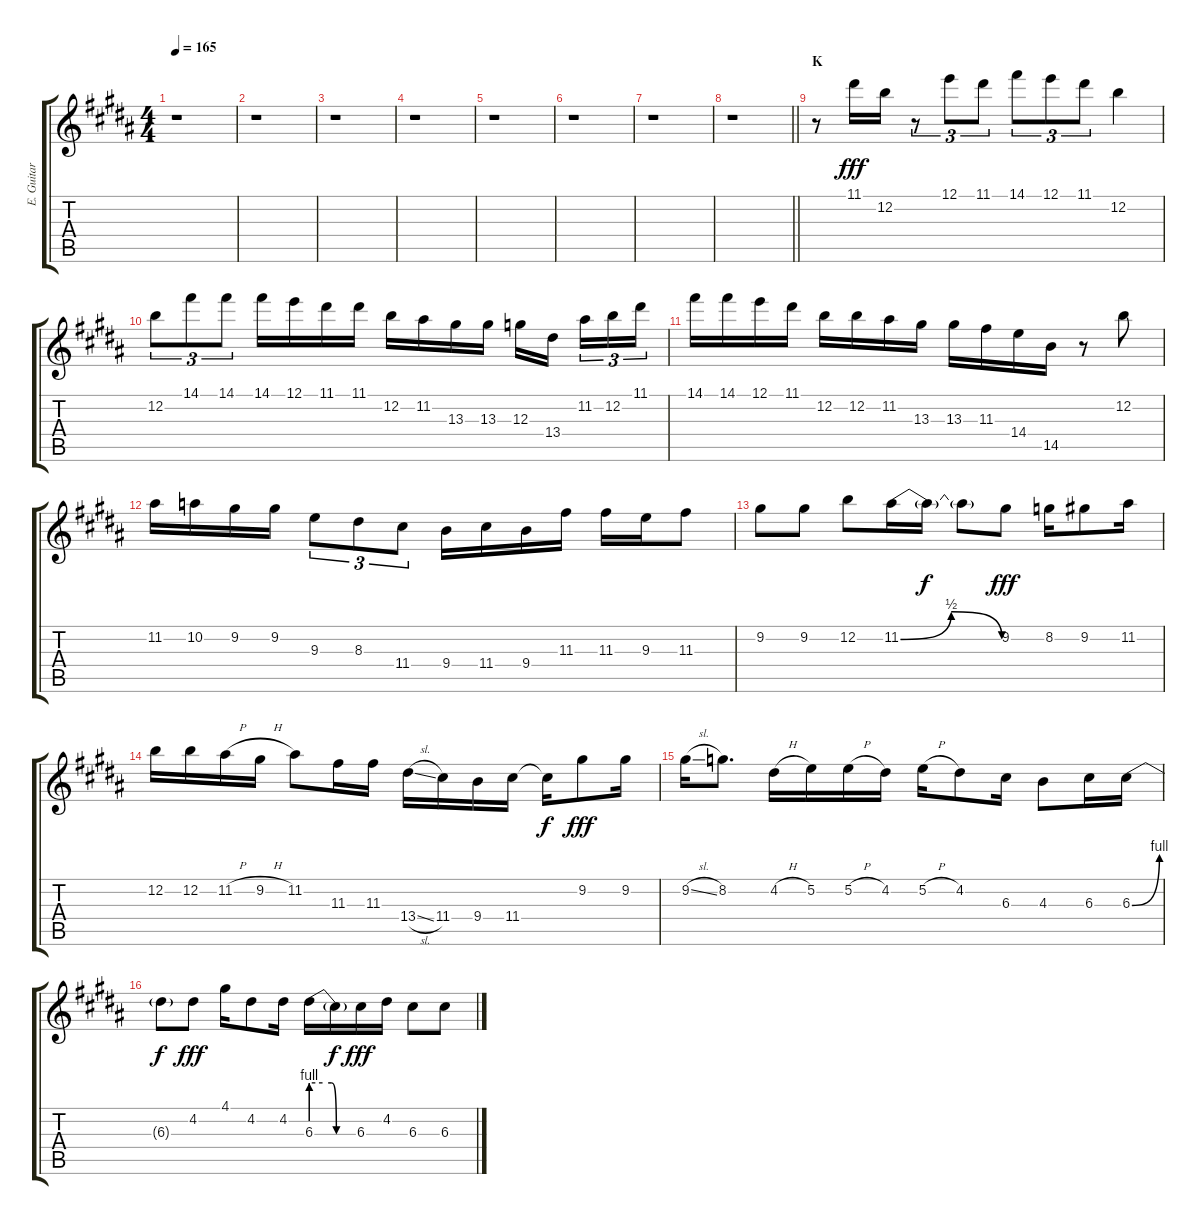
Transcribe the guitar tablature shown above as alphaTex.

\track ("E. Guitar II" "E. Guitar ") {instrument overdrivenguitar}
\staff {score tabs}
\tuning (E4 B3 G3 D3 A2 E2) {hide}
\ts (4 4)
\tempo 165
\clef g2
\ks b
r.1{dy fff} |
r.1 |
r.1 |
r.1 |
r.1 |
r.1 |
r.1 |
\barLineRight lightlight
r.1 |
\section ("" "K")
r.8 11.1.16 12.2.16 r.8{tu (3 2)} 12.1.8{tu (3 2)} 11.1.8{tu (3 2)} 14.1.8{tu (3 2)} 12.1.8{tu (3 2)} 11.1.8{tu (3 2)} 12.2.4 |
12.2.8{tu (3 2)} 14.1.8{tu (3 2)} 14.1.8{tu (3 2)} 14.1.16 12.1.16 11.1.16 11.1.16 12.2.16 11.2.16 13.3.16 13.3.16 12.3.16 13.4.16{beam splitsecondary} 11.2.16{tu (3 2)} 12.2.16{tu (3 2)} 11.1.16{tu (3 2)} |
14.1.16 14.1.16 12.1.16 11.1.16 12.2.16 12.2.16 11.2.16 13.3.16 13.3.16 11.3.16 14.4.16 14.5.16 r.8 12.2.8 |
11.2.16 10.2.16 9.2.16 9.2.16 9.3.8{tu (3 2)} 8.3.8{tu (3 2)} 11.4.8{tu (3 2)} 9.4.16 11.4.16 9.4.16 11.3.16 11.3.16 9.3.16 11.3.8 |
9.2.8 9.2.8 12.2.8 11.2{be (bendrelease 0 0 30 2 30 2 60 0)}.16 11.2{t}.16{dy f} 11.2{t}.8 9.2.8{dy fff} 8.2.16 9.2.8 11.2.16 |
12.2.16 12.2.16 11.2{h}.16 9.2{h}.16 11.2.8 11.3.16 11.3.16 13.4{sl}.16 11.4.16 9.4.16 11.4.16 11.4{t}.16{dy f} 9.2.8{dy fff} 9.2.16 |
9.2{sl}.16 8.2.8{d} 4.2{h}.16 5.2.16 5.2{h}.16 4.2.16 5.2{h}.16 4.2.8 6.3.16 4.3.8 6.3.16 6.3{be (bend 0 0 60 4)}.16 |
6.3{t}.8{dy f} 4.2.8{dy fff} 4.1.16 4.2.8 4.2.16 6.3{be (custom 0 4 15 4 27 4 33 0 60 0)}.16 6.3{t}.16{dy f} 6.3.16{dy fff} 4.2.16 6.3.8 6.3.8
